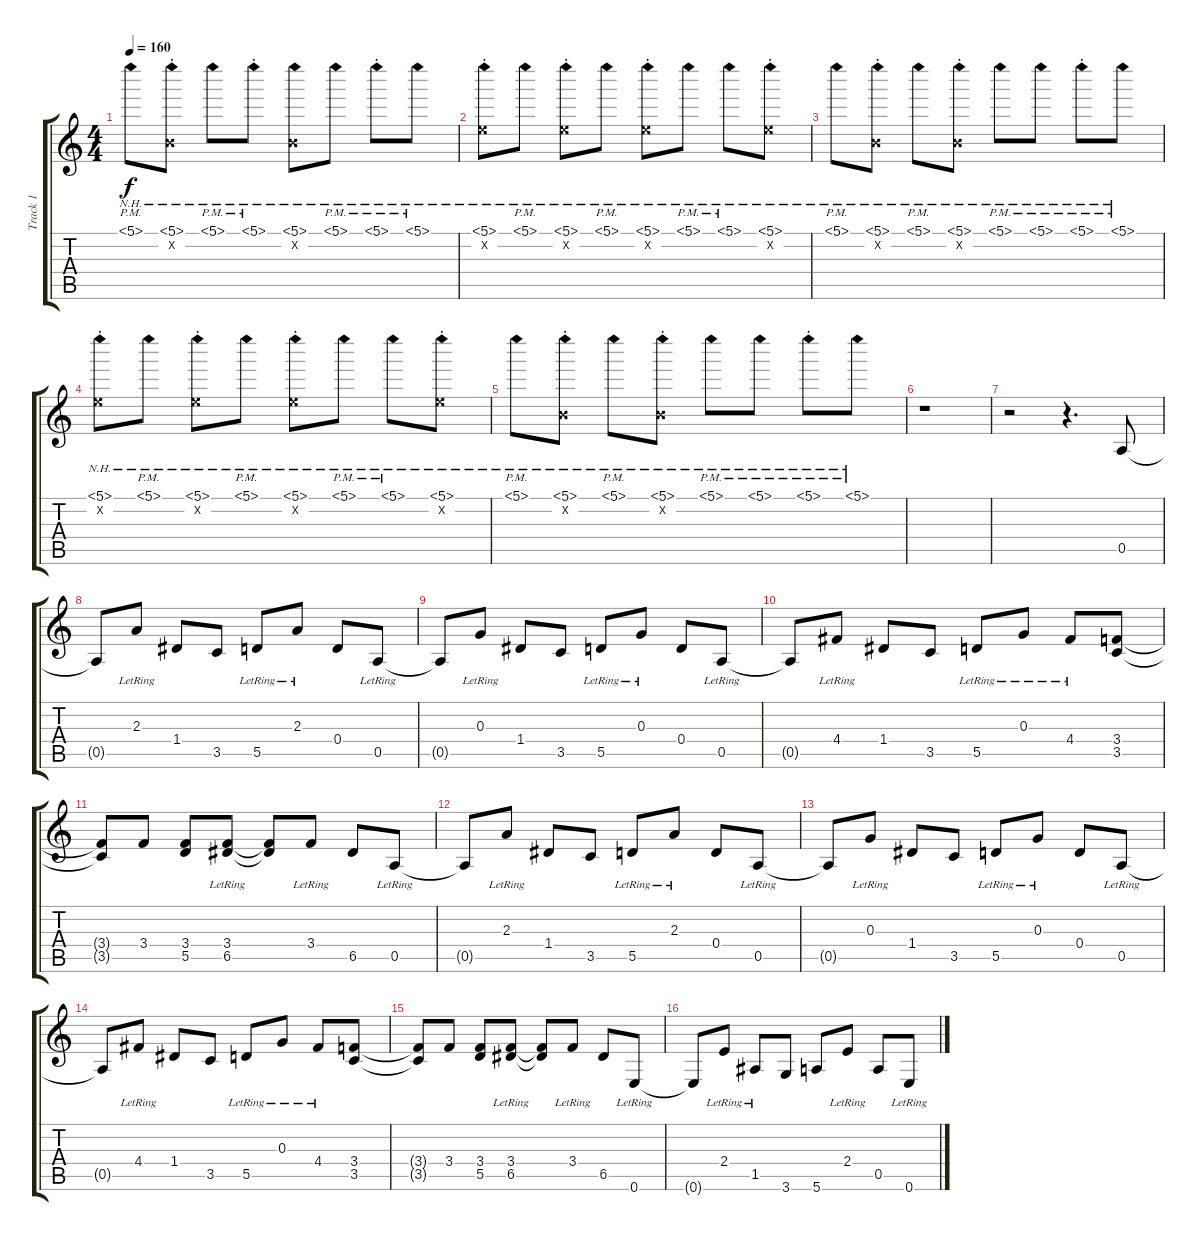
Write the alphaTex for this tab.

\track ("Track 1" "Track 1") {instrument overdrivenguitar}
\staff {score tabs}
\tuning (E4 B3 G3 D3 A2 E2) {hide}
\ts (4 4)
\tempo 160
\clef g2
\ks c
5.1{nh pm}.8{dy f} (5.1{nh st} 0.2{x}).8 5.1{nh pm}.8 5.1{nh pm st}.8 (5.1{nh} 0.2{x}).8 5.1{nh pm}.8 5.1{nh pm st}.8 5.1{nh pm}.8 |
(5.1{nh st} 5.2{x}).8 5.1{nh pm}.8 (5.1{nh st} 5.2{x}).8 5.1{nh pm}.8 (5.1{nh st} 5.2{x}).8 5.1{nh pm}.8 5.1{nh pm}.8 (5.1{nh st} 5.2{x}).8 |
5.1{nh pm}.8 (5.1{nh st} 0.2{x}).8 5.1{nh pm}.8 (5.1{nh st} 0.2{x}).8 5.1{nh pm}.8 5.1{nh pm}.8 5.1{nh pm st}.8 5.1{nh pm}.8 |
(5.1{nh st} 5.2{x}).8 5.1{nh pm}.8 (5.1{nh st} 5.2{x}).8 5.1{nh pm}.8 (5.1{nh st} 5.2{x}).8 5.1{nh pm}.8 5.1{nh pm}.8 (5.1{nh st} 5.2{x}).8 |
5.1{nh pm}.8 (5.1{nh st} 0.2{x}).8 5.1{nh pm}.8 (5.1{nh st} 0.2{x}).8 5.1{nh pm}.8 5.1{nh pm}.8 5.1{nh pm st}.8 5.1{nh pm}.8 |
r.1 |
r.2 r.4{d} 0.5.8 |
0.5{t}.8 2.3{lr}.8 1.4.8 3.5.8 5.5{lr}.8 2.3{lr}.8 0.4.8 0.5{lr}.8 |
0.5{t}.8 0.3{lr}.8 1.4.8 3.5.8 5.5{lr}.8 0.3{lr}.8 0.4.8 0.5{lr}.8 |
0.5{t}.8 4.4{lr}.8 1.4.8 3.5.8 5.5{lr}.8 0.3{lr}.8 4.4{lr}.8 (3.4 3.5).8 |
(3.4{t} 3.5{t}).8 3.4.8 (3.4 5.5).8 (3.4{lr} 6.5{lr}).8 (3.4{t} 6.5{t}).8 3.4{lr}.8 6.5.8 0.5{lr}.8 |
0.5{t}.8 2.3{lr}.8 1.4.8 3.5.8 5.5{lr}.8 2.3{lr}.8 0.4.8 0.5{lr}.8 |
0.5{t}.8 0.3{lr}.8 1.4.8 3.5.8 5.5{lr}.8 0.3{lr}.8 0.4.8 0.5{lr}.8 |
0.5{t}.8 4.4{lr}.8 1.4.8 3.5.8 5.5{lr}.8 0.3{lr}.8 4.4{lr}.8 (3.4 3.5).8 |
(3.4{t} 3.5{t}).8 3.4.8 (3.4 5.5).8 (3.4{lr} 6.5{lr}).8 (3.4{t} 6.5{t}).8 3.4{lr}.8 6.5.8 0.6{lr}.8 |
0.6{t}.8 2.4{lr}.8 1.5{lr}.8 3.6.8 5.6.8 2.4{lr}.8 0.5.8 0.6{lr}.8
